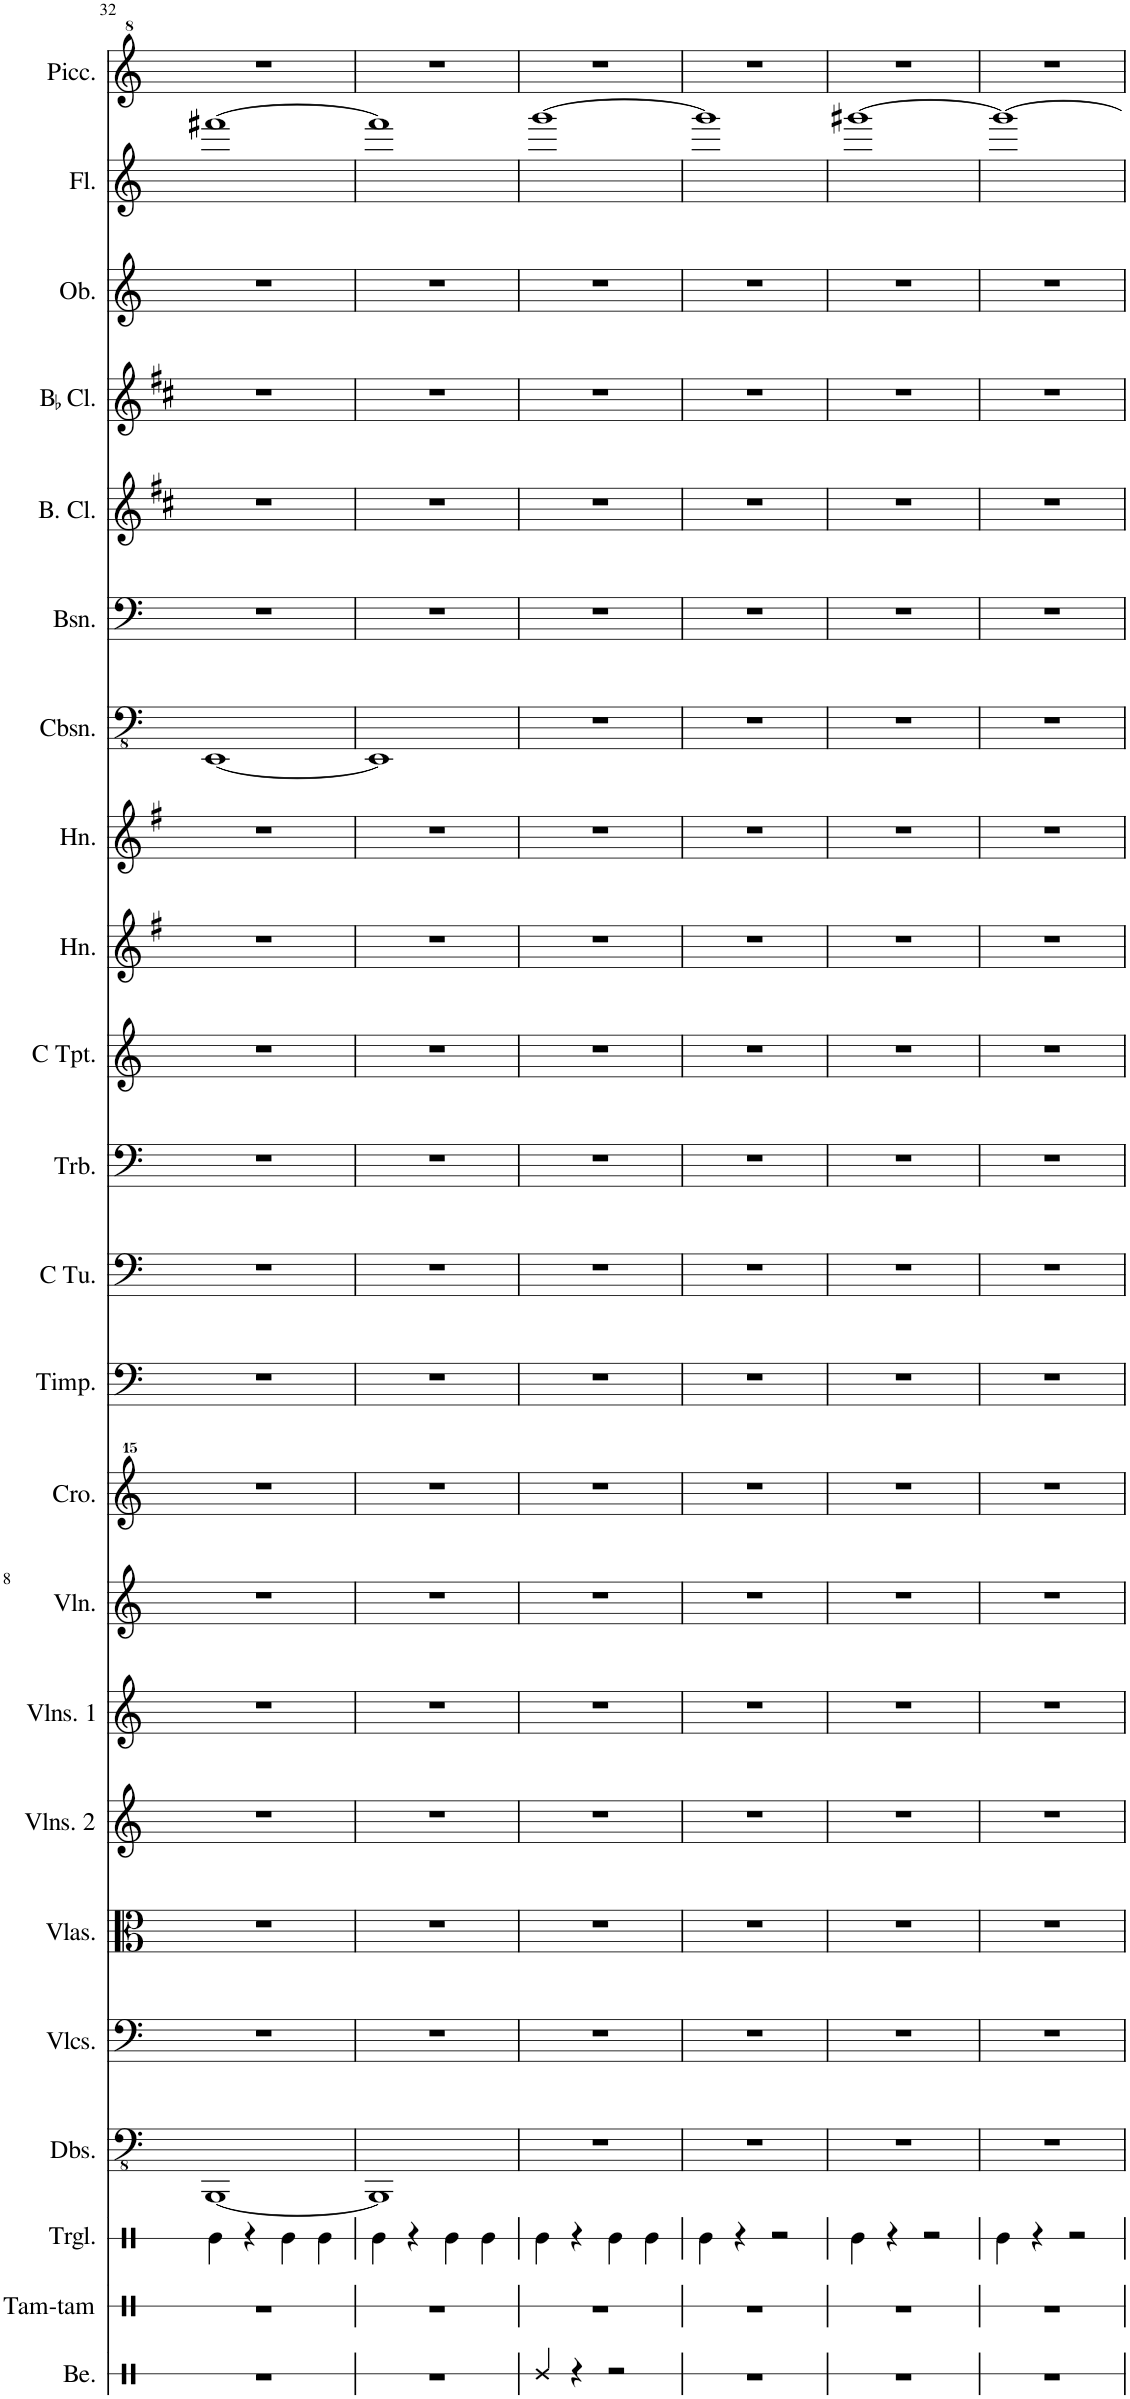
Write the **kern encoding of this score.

**kern	**kern	**kern	**kern	**kern	**kern	**kern	**kern	**kern	**kern	**kern	**kern	**kern	**kern	**kern	**kern	**kern	**kern	**kern	**kern	**kern	**kern	**kern
*part23	*part22	*part21	*part20	*part19	*part18	*part17	*part16	*part15	*part14	*part13	*part12	*part11	*part10	*part9	*part8	*part7	*part6	*part5	*part4	*part3	*part2	*part1
*staff23	*staff22	*staff21	*staff20	*staff19	*staff18	*staff17	*staff16	*staff15	*staff14	*staff13	*staff12	*staff11	*staff10	*staff9	*staff8	*staff7	*staff6	*staff5	*staff4	*staff3	*staff2	*staff1
*I"Bells	*I"Tam-tam	*I"Triangle	*I"Double Basses	*I"Violoncellos	*I"Violas	*I"Violins 2	*I"Violins 1	*I"Violin	*I"Crotales	*I"Timpani	*I"C Tuba	*I"Trombone	*I"C Trumpet	*I"Horn	*I"Horn	*I"Contrabassoon	*I"Bassoon	*I"Bass Clarinet	*I"BaccidentalFlat Clarinet	*I"Oboe	*I"Flute	*I"Piccolo
*I'Be.	*I'Tam-tam	*I'Trgl.	*I'Dbs.	*I'Vlcs.	*I'Vlas.	*I'Vlns. 2	*I'Vlns. 1	*I'Vln.	*I'Cro.	*I'Timp.	*I'C Tu.	*I'Trb.	*I'C Tpt.	*I'Hn.	*I'Hn.	*I'Cbsn.	*I'Bsn.	*I'B. Cl.	*I'BaccidentalFlat Cl.	*I'Ob.	*I'Fl.	*I'Picc.
!!LO:PB:g=z
*clefX	*clefX	*clefX	*clefFv4	*clefF4	*clefC3	*clefG2	*clefG2	*clefG2	*clefG^^2	*clefF4	*clefF4	*clefF4	*clefG2	*clefG2	*clefG2	*clefFv4	*clefF4	*clefG2	*clefG2	*clefG2	*clefG2	*clefG^2
*	*	*	*	*	*	*	*	*	*	*	*	*	*	*Trd4c7	*Trd4c7	*Trd7c12	*	*Trd8c14	*Trd1c2	*	*	*Trd-7c-12
*k[]	*k[]	*k[]	*k[]	*k[]	*k[]	*k[]	*k[]	*k[]	*k[]	*k[]	*k[]	*k[]	*k[]	*k[f#]	*k[f#]	*k[]	*k[]	*k[f#c#]	*k[f#c#]	*k[]	*k[]	*k[]
*M4/4	*M4/4	*M4/4	*M4/4	*M4/4	*M4/4	*M4/4	*M4/4	*M4/4	*M4/4	*M4/4	*M4/4	*M4/4	*M4/4	*M4/4	*M4/4	*M4/4	*M4/4	*M4/4	*M4/4	*M4/4	*M4/4	*M4/4
=32	=32	=32	=32	=32	=32	=32	=32	=32	=32	=32	=32	=32	=32	=32	=32	=32	=32	=32	=32	=32	=32	=32
1r	1r	4Re\	[1BBBB	1r	1r	1r	1r	1r	1r	1r	1r	1r	1r	1r	1r	[1EEE	1r	1r	1r	1r	[1fff#X	1r
.	.	4r	.	.	.	.	.	.	.	.	.	.	.	.	.	.	.	.	.	.	.	.
.	.	4Re\	.	.	.	.	.	.	.	.	.	.	.	.	.	.	.	.	.	.	.	.
.	.	4Re\	.	.	.	.	.	.	.	.	.	.	.	.	.	.	.	.	.	.	.	.
=33	=33	=33	=33	=33	=33	=33	=33	=33	=33	=33	=33	=33	=33	=33	=33	=33	=33	=33	=33	=33	=33	=33
1r	1r	4Re\	1BBBB]	1r	1r	1r	1r	1r	1r	1r	1r	1r	1r	1r	1r	1EEE]	1r	1r	1r	1r	1fff#]	1r
.	.	4r	.	.	.	.	.	.	.	.	.	.	.	.	.	.	.	.	.	.	.	.
.	.	4Re\	.	.	.	.	.	.	.	.	.	.	.	.	.	.	.	.	.	.	.	.
.	.	4Re\	.	.	.	.	.	.	.	.	.	.	.	.	.	.	.	.	.	.	.	.
=34	=34	=34	=34	=34	=34	=34	=34	=34	=34	=34	=34	=34	=34	=34	=34	=34	=34	=34	=34	=34	=34	=34
4Re/	1r	4Re\	1r	1r	1r	1r	1r	1r	1r	1r	1r	1r	1r	1r	1r	1r	1r	1r	1r	1r	[1ggg	1r
4r	.	4r	.	.	.	.	.	.	.	.	.	.	.	.	.	.	.	.	.	.	.	.
2r	.	4Re\	.	.	.	.	.	.	.	.	.	.	.	.	.	.	.	.	.	.	.	.
.	.	4Re\	.	.	.	.	.	.	.	.	.	.	.	.	.	.	.	.	.	.	.	.
=35	=35	=35	=35	=35	=35	=35	=35	=35	=35	=35	=35	=35	=35	=35	=35	=35	=35	=35	=35	=35	=35	=35
1r	1r	4Re\	1r	1r	1r	1r	1r	1r	1r	1r	1r	1r	1r	1r	1r	1r	1r	1r	1r	1r	1ggg]	1r
.	.	4r	.	.	.	.	.	.	.	.	.	.	.	.	.	.	.	.	.	.	.	.
.	.	2r	.	.	.	.	.	.	.	.	.	.	.	.	.	.	.	.	.	.	.	.
=36	=36	=36	=36	=36	=36	=36	=36	=36	=36	=36	=36	=36	=36	=36	=36	=36	=36	=36	=36	=36	=36	=36
1r	1r	4Re\	1r	1r	1r	1r	1r	1r	1r	1r	1r	1r	1r	1r	1r	1r	1r	1r	1r	1r	[1ggg#X	1r
.	.	4r	.	.	.	.	.	.	.	.	.	.	.	.	.	.	.	.	.	.	.	.
.	.	2r	.	.	.	.	.	.	.	.	.	.	.	.	.	.	.	.	.	.	.	.
=37	=37	=37	=37	=37	=37	=37	=37	=37	=37	=37	=37	=37	=37	=37	=37	=37	=37	=37	=37	=37	=37	=37
1r	1r	4Re\	1r	1r	1r	1r	1r	1r	1r	1r	1r	1r	1r	1r	1r	1r	1r	1r	1r	1r	1ggg#_	1r
.	.	4r	.	.	.	.	.	.	.	.	.	.	.	.	.	.	.	.	.	.	.	.
.	.	2r	.	.	.	.	.	.	.	.	.	.	.	.	.	.	.	.	.	.	.	.
=	=	=	=	=	=	=	=	=	=	=	=	=	=	=	=	=	=	=	=	=	=	=
*-	*-	*-	*-	*-	*-	*-	*-	*-	*-	*-	*-	*-	*-	*-	*-	*-	*-	*-	*-	*-	*-	*-
